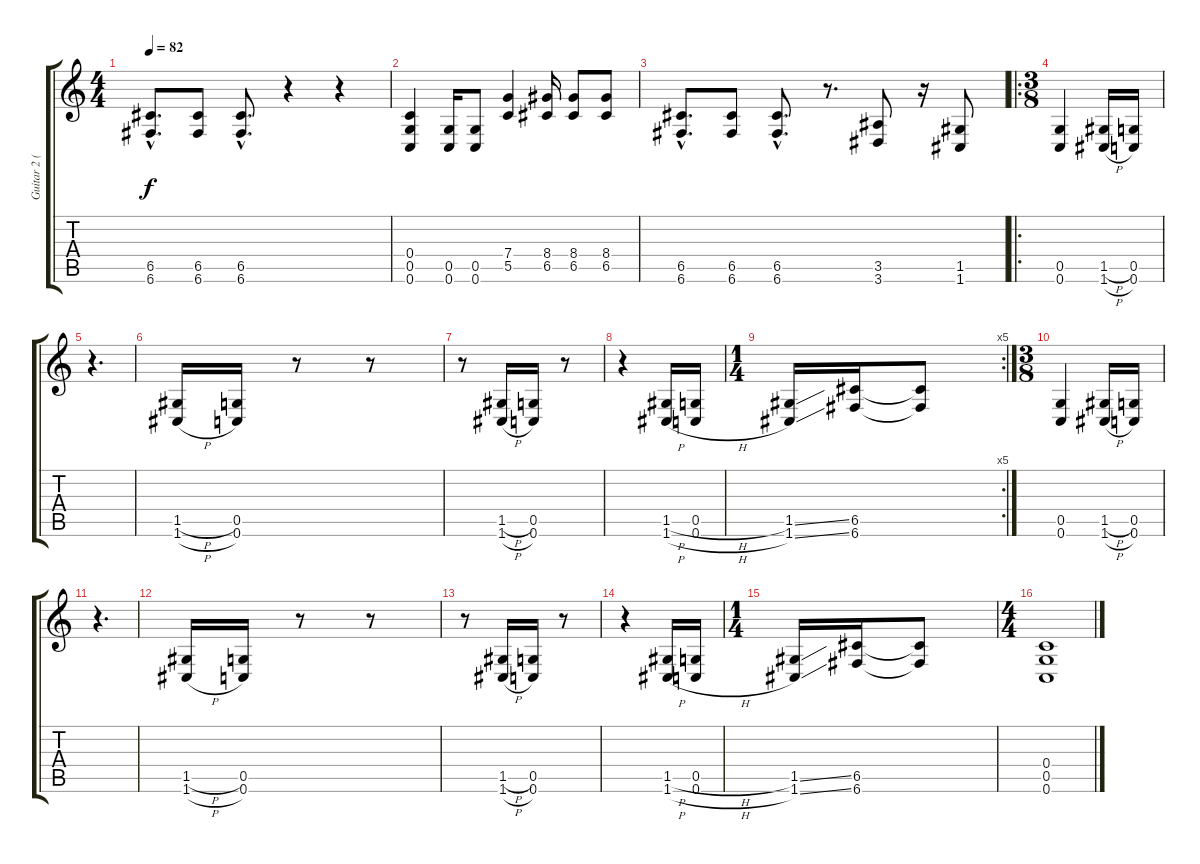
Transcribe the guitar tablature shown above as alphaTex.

\track ("Guitar 2 (Back Up)" "Guitar 2 (") {instrument distortionguitar}
\staff {score tabs}
\tuning (D4 A3 F3 C3 G2 C2) {hide}
\ts (4 4)
\tempo 82
\clef g2
\ks c
(6.5{hac} 6.6{hac}).8{d dy f} (6.5 6.6).8 (6.5{hac} 6.6{hac}).8{d} r.4 r.4 |
(0.4 0.5 0.6).4 (0.5 0.6).16 (0.5 0.6).8 (7.4 5.5).4 (8.4 6.5).16 (8.4 6.5).8 (8.4 6.5).8 |
(6.5{hac} 6.6{hac}).8{d} (6.5 6.6).8 (6.5{hac} 6.6{hac}).8{d} r.8{d} (3.5 3.6).8 r.16 (1.5 1.6).8 |
\ro
\ts (3 8)
(0.5 0.6).4 (1.5{h} 1.6{h}).16 (0.5 0.6).16 |
r.4{d} |
(1.5{h} 1.6{h}).16 (0.5 0.6).16 r.8 r.8 |
r.8 (1.5{h} 1.6{h}).16 (0.5 0.6).16 r.8 |
r.4 (1.5{h} 1.6{h}).16 (0.5{h} 0.6{h}).16 |
\rc 5
\ts (1 4)
(1.5{ss} 1.6{ss}).16 (6.5 6.6).16 (6.5{t} 6.6{t}).8 |
\ts (3 8)
(0.5 0.6).4 (1.5{h} 1.6{h}).16 (0.5 0.6).16 |
r.4{d} |
(1.5{h} 1.6{h}).16 (0.5 0.6).16 r.8 r.8 |
r.8 (1.5{h} 1.6{h}).16 (0.5 0.6).16 r.8 |
r.4 (1.5{h} 1.6{h}).16 (0.5{h} 0.6{h}).16 |
\ts (1 4)
(1.5{ss} 1.6{ss}).16 (6.5 6.6).16 (6.5{t} 6.6{t}).8 |
\ts (4 4)
(0.4 0.5 0.6).1
